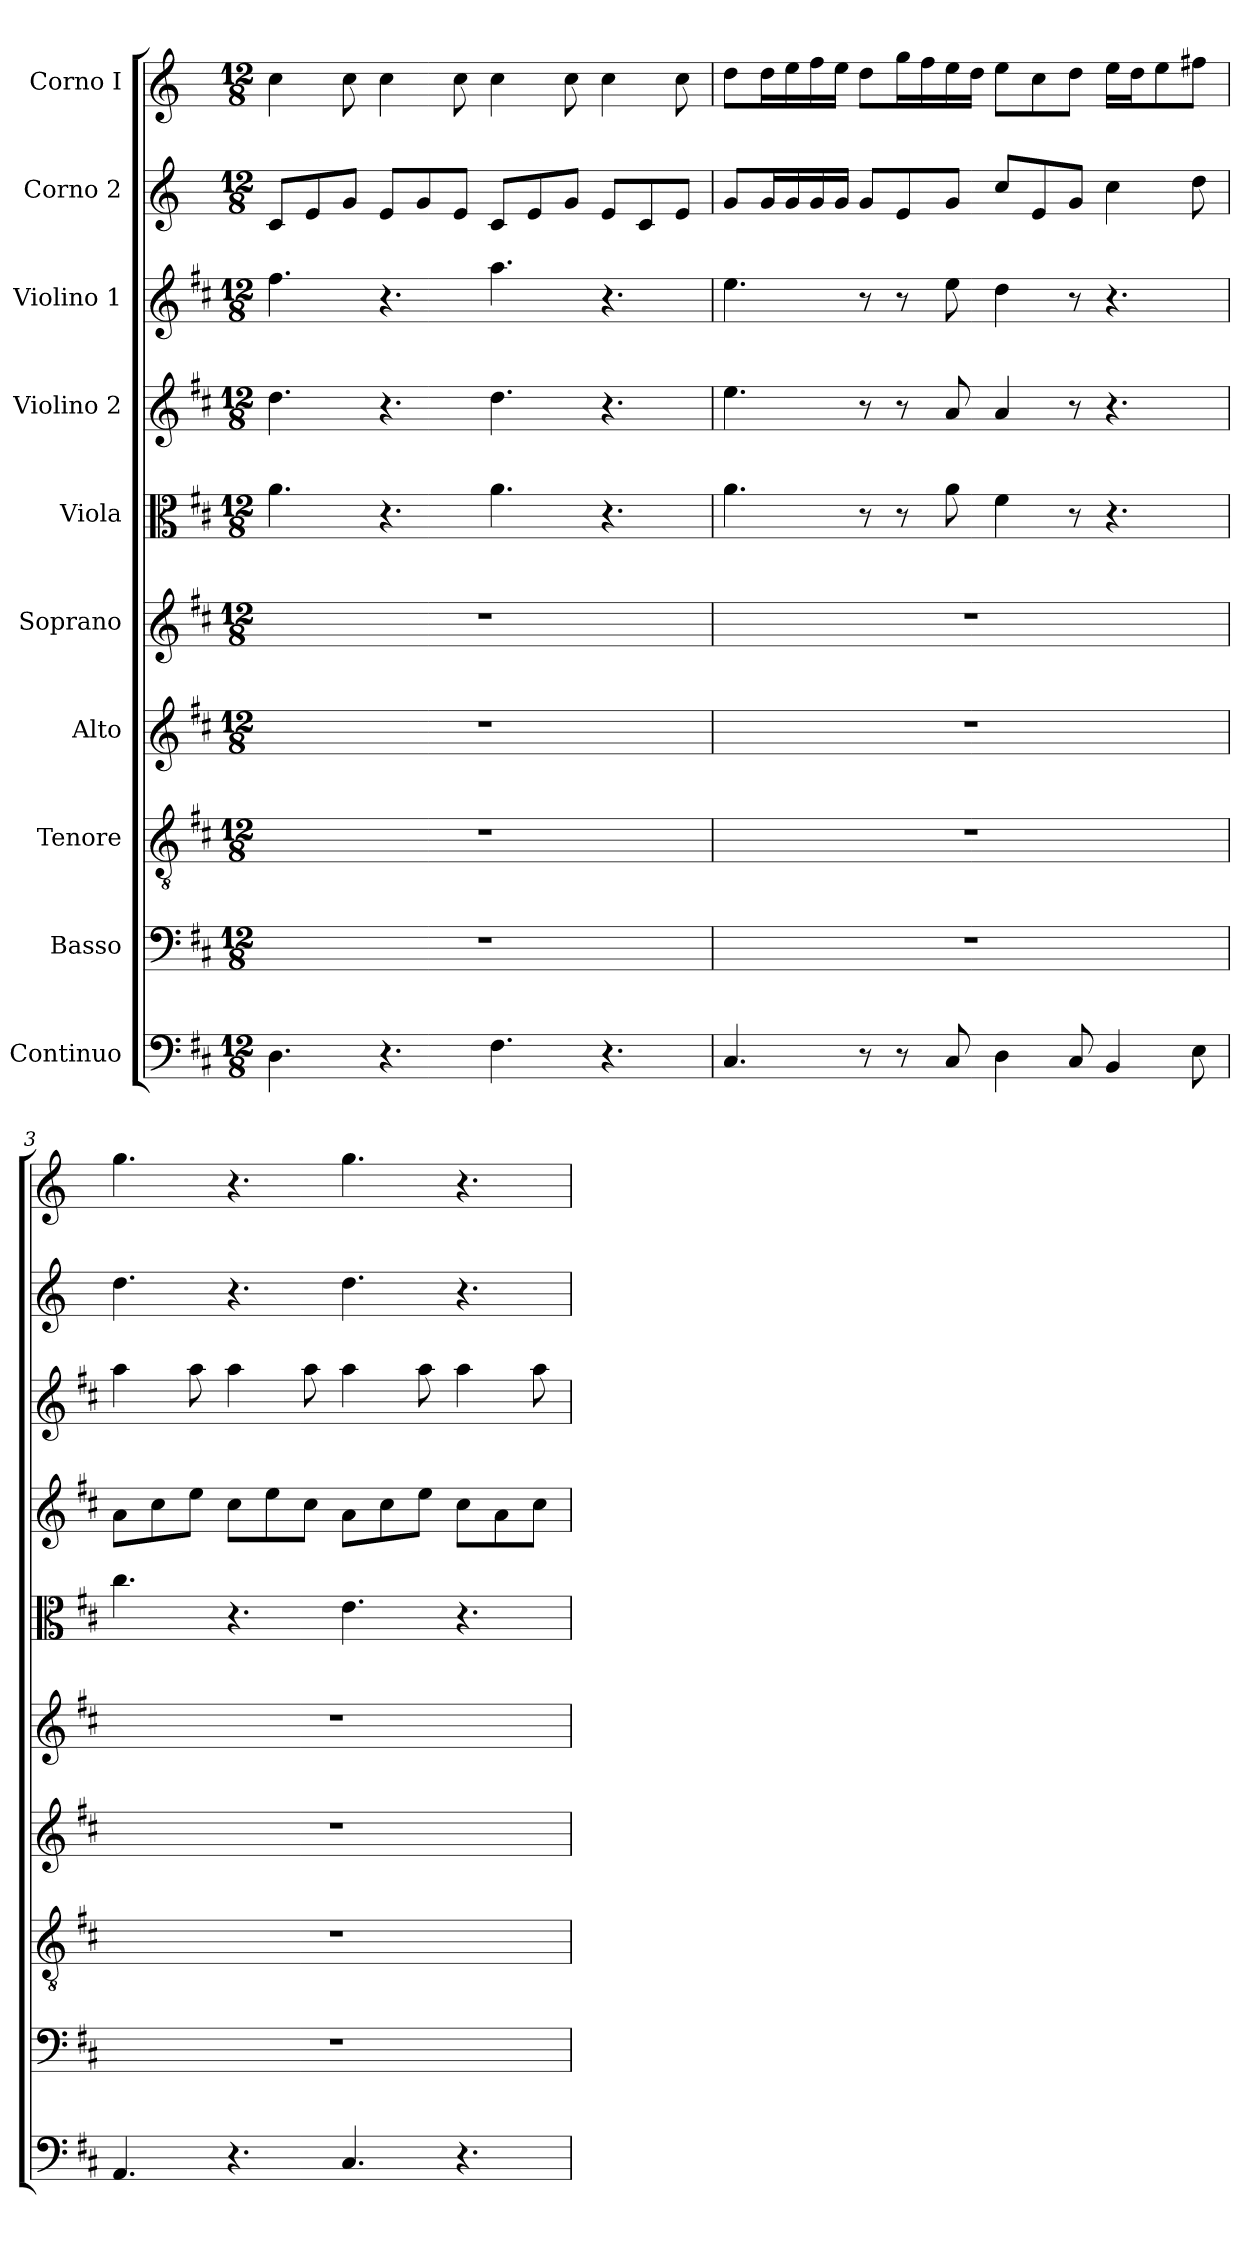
**kern	**kern	**kern	**kern	**kern	**kern	**kern	**kern	**kern	**kern
*part10	*part9	*part8	*part7	*part6	*part5	*part4	*part3	*part2	*part1
*staff10	*staff9	*staff8	*staff7	*staff6	*staff5	*staff4	*staff3	*staff2	*staff1
*I"Continuo	*I"Basso	*I"Tenore	*I"Alto	*I"Soprano	*I"Viola	*I"Violino 2	*I"Violino 1	*I"Corno 2	*I"Corno I
*clefF4	*clefF4	*clefGv2	*clefG2	*clefG2	*clefC3	*clefG2	*clefG2	*clefG2	*clefG2
*	*	*	*	*	*	*	*	*ITrd-1c-2	*ITrd-1c-2
*k[f#c#]	*k[f#c#]	*k[f#c#]	*k[f#c#]	*k[f#c#]	*k[f#c#]	*k[f#c#]	*k[f#c#]	*k[f#c#]	*k[f#c#]
*M12/8	*M12/8	*M12/8	*M12/8	*M12/8	*M12/8	*M12/8	*M12/8	*M12/8	*M12/8
*MM120	*MM120	*MM120	*MM120	*MM120	*MM120	*MM120	*MM120	*MM120	*MM120
=1	=1	=1	=1	=1	=1	=1	=1	=1	=1
4.D\	1.r	1.r	1.r	1.r	4.a\	4.dd\	4.ff#\	8d/L	4dd\
.	.	.	.	.	.	.	.	8f#/	.
.	.	.	.	.	.	.	.	8a/J	8dd\
4.r	.	.	.	.	4.r	4.r	4.r	8f#/L	4dd\
.	.	.	.	.	.	.	.	8a/	.
.	.	.	.	.	.	.	.	8f#/J	8dd\
4.F#\	.	.	.	.	4.a\	4.dd\	4.aa\	8d/L	4dd\
.	.	.	.	.	.	.	.	8f#/	.
.	.	.	.	.	.	.	.	8a/J	8dd\
4.r	.	.	.	.	4.r	4.r	4.r	8f#/L	4dd\
.	.	.	.	.	.	.	.	8d/	.
.	.	.	.	.	.	.	.	8f#/J	8dd\
=2	=2	=2	=2	=2	=2	=2	=2	=2	=2
4.C#/	1.r	1.r	1.r	1.r	4.a\	4.ee\	4.ee\	8a/L	8ee\L
.	.	.	.	.	.	.	.	16a/L	16ee\L
.	.	.	.	.	.	.	.	16a/	16ff#\
.	.	.	.	.	.	.	.	16a/	16gg\
.	.	.	.	.	.	.	.	16a/JJ	16ff#\JJ
8r	.	.	.	.	8r	8r	8r	8a/L	8ee\L
8r	.	.	.	.	8r	8r	8r	8f#/	16aa\L
.	.	.	.	.	.	.	.	.	16gg\
8C#/	.	.	.	.	8a\	8a/	8ee\	8a/J	16ff#\
.	.	.	.	.	.	.	.	.	16ee\JJ
4D\	.	.	.	.	4f#\	4a/	4dd\	8dd/L	8ff#\L
.	.	.	.	.	.	.	.	8f#/	8dd\
8C#/	.	.	.	.	8r	8r	8r	8a/J	8ee\J
4BB/	.	.	.	.	4.r	4.r	4.r	4dd\	16ff#\LL
.	.	.	.	.	.	.	.	.	16ee\J
.	.	.	.	.	.	.	.	.	8ff#\
8E\	.	.	.	.	.	.	.	8ee\	8gg#X\J
!!LO:PB:g=z
=3	=3	=3	=3	=3	=3	=3	=3	=3	=3
4.AA/	1.r	1.r	1.r	1.r	4.cc#\	8a\L	4aa\	4.ee\	4.aa\
.	.	.	.	.	.	8cc#\	.	.	.
.	.	.	.	.	.	8ee\J	8aa\	.	.
4.r	.	.	.	.	4.r	8cc#\L	4aa\	4.r	4.r
.	.	.	.	.	.	8ee\	.	.	.
.	.	.	.	.	.	8cc#\J	8aa\	.	.
4.C#/	.	.	.	.	4.e\	8a\L	4aa\	4.ee\	4.aa\
.	.	.	.	.	.	8cc#\	.	.	.
.	.	.	.	.	.	8ee\J	8aa\	.	.
4.r	.	.	.	.	4.r	8cc#\L	4aa\	4.r	4.r
.	.	.	.	.	.	8a\	.	.	.
.	.	.	.	.	.	8cc#\J	8aa\	.	.
=	=	=	=	=	=	=	=	=	=
*-	*-	*-	*-	*-	*-	*-	*-	*-	*-
